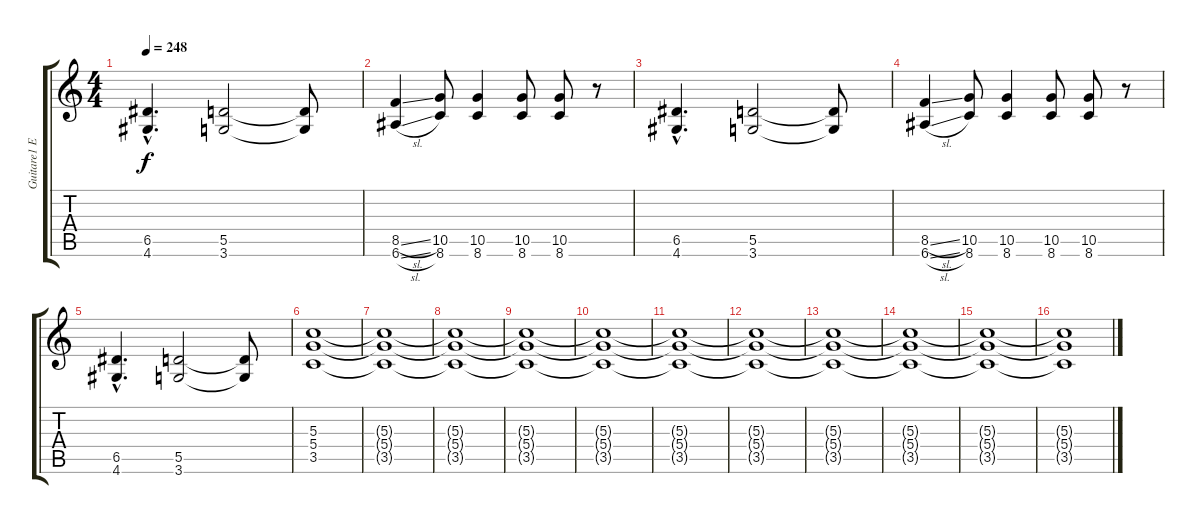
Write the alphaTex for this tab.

\track ("Guitare1 E" "Guitare1 E") {instrument overdrivenguitar}
\staff {score tabs}
\tuning (E4 B3 G3 D3 A2 E2) {hide}
\ts (4 4)
\tempo 248
\clef g2
\ks c
(6.5{hac} 4.6{hac}).4{d dy f} (5.5 3.6).2 (5.5{t} 3.6{t}).8 |
(8.5{sl} 6.6{sl}).4 (10.5 8.6).8 (10.5 8.6).4 (10.5 8.6).8 (10.5 8.6).8 r.8 |
(6.5{hac} 4.6{hac}).4{d} (5.5 3.6).2 (5.5{t} 3.6{t}).8 |
(8.5{sl} 6.6{sl}).4 (10.5 8.6).8 (10.5 8.6).4 (10.5 8.6).8 (10.5 8.6).8 r.8 |
(6.5{hac} 4.6{hac}).4{d} (5.5 3.6).2 (5.5{t} 3.6{t}).8 |
(5.3 5.4 3.5).1 |
(5.3{t} 5.4{t} 3.5{t}).1 |
(5.3{t} 5.4{t} 3.5{t}).1 |
(5.3{t} 5.4{t} 3.5{t}).1 |
(5.3{t} 5.4{t} 3.5{t}).1 |
(5.3{t} 5.4{t} 3.5{t}).1 |
(5.3{t} 5.4{t} 3.5{t}).1 |
(5.3{t} 5.4{t} 3.5{t}).1 |
(5.3{t} 5.4{t} 3.5{t}).1{volume 0} |
(5.3{t} 5.4{t} 3.5{t}).1 |
(5.3{t} 5.4{t} 3.5{t}).1
